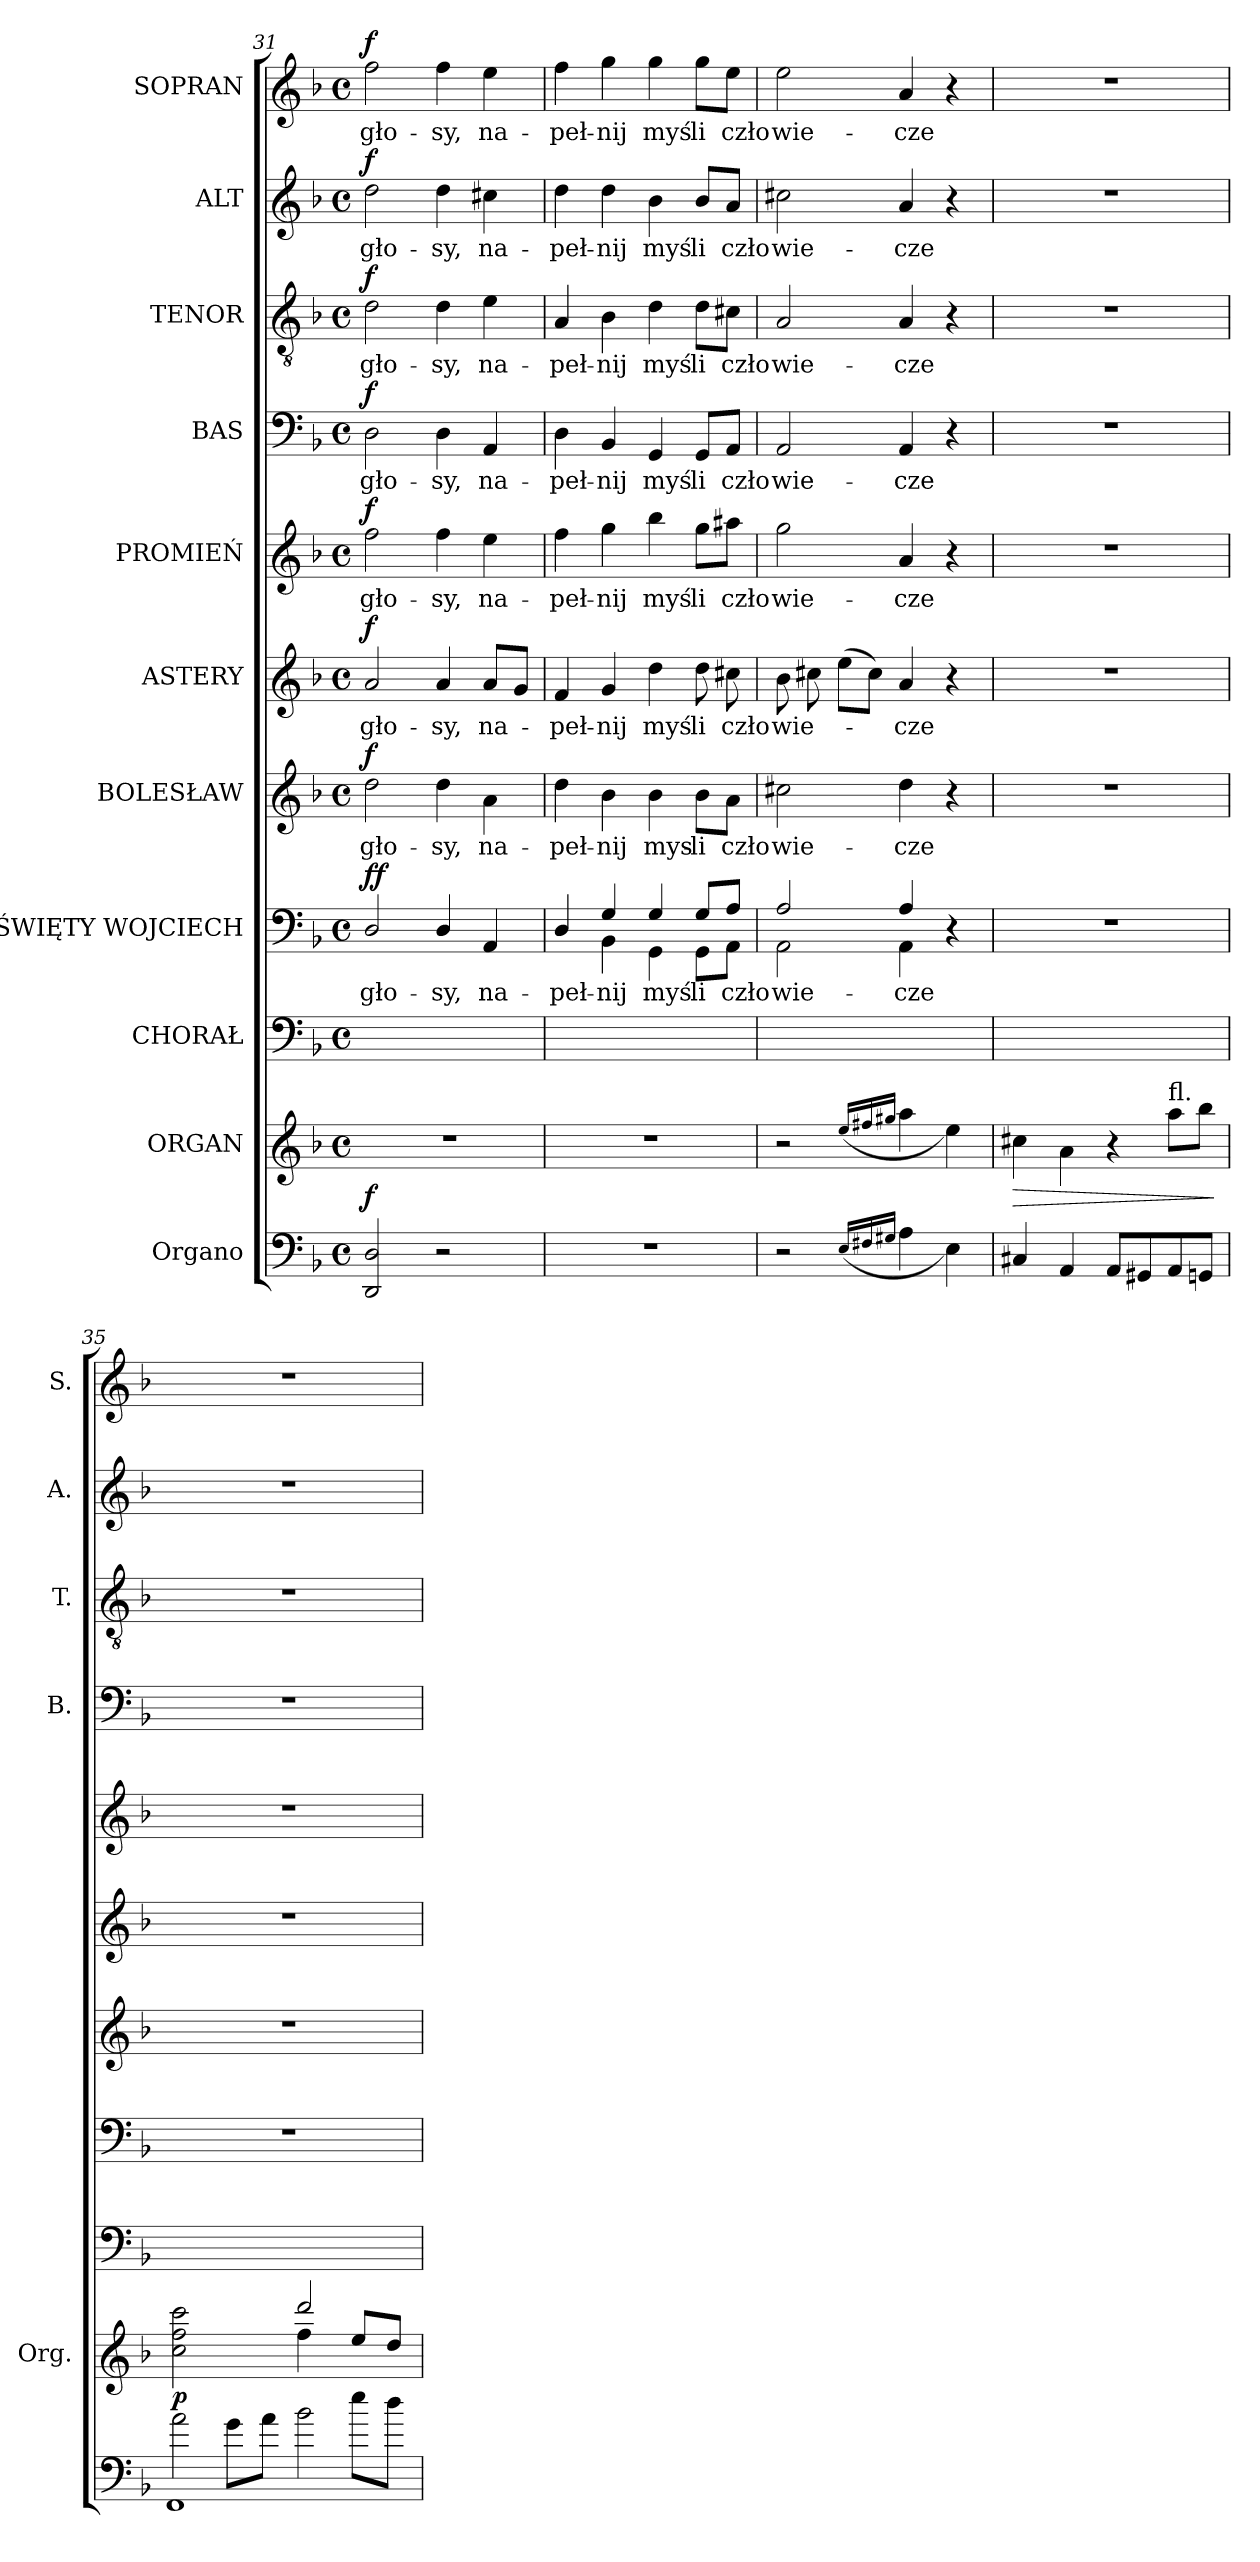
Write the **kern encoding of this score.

**kern	**kern	**dynam	**kern	**kern	**text	**dynam	**kern	**text	**dynam	**kern	**text	**dynam	**kern	**text	**dynam	**kern	**text	**dynam	**kern	**text	**dynam	**kern	**text	**dynam	**kern	**text	**dynam
*part11	*part10	*part10	*part9	*part8	*part8	*part8	*part7	*part7	*part7	*part6	*part6	*part6	*part5	*part5	*part5	*part4	*part4	*part4	*part3	*part3	*part3	*part2	*part2	*part2	*part1	*part1	*part1
*staff11	*staff10	*staff10	*staff9	*staff8	*staff8	*staff8	*staff7	*staff7	*staff7	*staff6	*staff6	*staff6	*staff5	*staff5	*staff5	*staff4	*staff4	*staff4	*staff3	*staff3	*staff3	*staff2	*staff2	*staff2	*staff1	*staff1	*staff1
*I"Organo	*I"ORGAN	*	*I"CHORAŁ	*I"ŚWIĘTY WOJCIECH	*	*	*I"BOLESŁAW	*	*	*I"ASTERY	*	*	*I"PROMIEŃ	*	*	*I"BAS	*	*	*I"TENOR	*	*	*I"ALT	*	*	*I"SOPRAN	*	*
*	*I'Org.	*	*	*	*	*	*	*	*	*	*	*	*	*	*	*I'B.	*	*	*I'T.	*	*	*I'A.	*	*	*I'S.	*	*
*clefF4	*clefG2	*	*clefF4	*clefF4	*	*	*clefG2	*	*	*clefG2	*	*	*clefG2	*	*	*clefF4	*	*	*clefGv2	*	*	*clefG2	*	*	*clefG2	*	*
*k[b-]	*k[b-]	*	*k[b-]	*k[b-]	*	*	*k[b-]	*	*	*k[b-]	*	*	*k[b-]	*	*	*k[b-]	*	*	*k[b-]	*	*	*k[b-]	*	*	*k[b-]	*	*
*d:	*d:	*	*d:	*d:	*	*	*d:	*	*	*d:	*	*	*d:	*	*	*d:	*	*	*d:	*	*	*d:	*	*	*d:	*	*
*M4/4	*M4/4	*	*M4/4	*M4/4	*	*	*M4/4	*	*	*M4/4	*	*	*M4/4	*	*	*M4/4	*	*	*M4/4	*	*	*M4/4	*	*	*M4/4	*	*
*met(c)	*met(c)	*	*met(c)	*met(c)	*	*	*met(c)	*	*	*met(c)	*	*	*met(c)	*	*	*met(c)	*	*	*met(c)	*	*	*met(c)	*	*	*met(c)	*	*
=31	=31	=31	=31	=31	=31	=31	=31	=31	=31	=31	=31	=31	=31	=31	=31	=31	=31	=31	=31	=31	=31	=31	=31	=31	=31	=31	=31
!	!	!	!	!	!	!LO:DY:a	!	!	!LO:DY:a	!	!	!LO:DY:a	!	!	!LO:DY:a	!	!	!LO:DY:a	!	!	!LO:DY:a	!	!	!LO:DY:a	!	!	!LO:DY:a
2DD/ 2D/	1r	f	1ryy	2D/	gło-	ff	2dd\	gło-	f	2a/	gło-	f	2ff\	gło-	f	2D\	gło-	f	2d\	gło-	f	2dd\	gło-	f	2ff\	gło-	f
2r	.	.	.	4D/	-sy,	.	4dd\	-sy,	.	4a/	-sy,	.	4ff\	-sy,	.	4D\	-sy,	.	4d\	-sy,	.	4dd\	-sy,	.	4ff\	-sy,	.
.	.	.	.	4AA/	na-	.	4a\	na-	.	8a/L	na-	.	4ee\	na-	.	4AA/	na-	.	4e\	na-	.	4cc#X\	na-	.	4ee\	na-	.
.	.	.	.	.	.	.	.	.	.	8g/J	.	.	.	.	.	.	.	.	.	.	.	.	.	.	.	.	.
=32	=32	=32	=32	=32	=32	=32	=32	=32	=32	=32	=32	=32	=32	=32	=32	=32	=32	=32	=32	=32	=32	=32	=32	=32	=32	=32	=32
*	*	*	*	*^	*	*	*	*	*	*	*	*	*	*	*	*	*	*	*	*	*	*	*	*	*	*	*
1r	1r	.	1ryy	4D/	4ryy	-peł-	.	4dd\	-peł-	.	4f/	-peł-	.	4ff\	-peł-	.	4D\	-peł-	.	4A/	-peł-	.	4dd\	-peł-	.	4ff\	-peł-	.
.	.	.	.	4G/	4BB-\	-nij	.	4b-\	-nij	.	4g/	-nij	.	4gg\	-nij	.	4BB-/	-nij	.	4B-\	-nij	.	4dd\	-nij	.	4gg\	-nij	.
.	.	.	.	4G/	4GG\	myś-	.	4b-\	mys-	.	4dd\	myś-	.	4bb-\	myś-	.	4GG/	myś-	.	4d\	myś-	.	4b-\	myś-	.	4gg\	myś-	.
.	.	.	.	8G/L	8GG\L	-li	.	8b-\L	-li	.	8dd\	-li	.	8gg\L	-li	.	8GG/L	-li	.	8d\L	-li	.	8b-/L	-li	.	8gg\L	-li	.
.	.	.	.	8A/J	8AA\J	czło-	.	8a\J	czło-	.	8cc#X\	czło-	.	8aa#X\J	czło-	.	8AA/J	czło-	.	8c#X\J	czło-	.	8a/J	czło-	.	8ee\J	czło-	.
=33	=33	=33	=33	=33	=33	=33	=33	=33	=33	=33	=33	=33	=33	=33	=33	=33	=33	=33	=33	=33	=33	=33	=33	=33	=33	=33	=33	=33
2r	2r	.	1ryy	2A/	2AA\	-wie-	.	2cc#X\	-wie-	.	8b-\	-wie-	.	2gg\	-wie-	.	2AA/	-wie-	.	2A/	-wie-	.	2cc#X\	-wie-	.	2ee\	-wie-	.
.	.	.	.	.	.	.	.	.	.	.	8cc#X\	.	.	.	.	.	.	.	.	.	.	.	.	.	.	.	.	.
.	.	.	.	.	.	.	.	.	.	.	(8ee\L	.	.	.	.	.	.	.	.	.	.	.	.	.	.	.	.	.
.	.	.	.	.	.	.	.	.	.	.	8cc#\J)	.	.	.	.	.	.	.	.	.	.	.	.	.	.	.	.	.
(16qqE/LL	(16qqee/LL	.	.	.	.	.	.	.	.	.	.	.	.	.	.	.	.	.	.	.	.	.	.	.	.	.	.	.
16qqF#X/	16qqff#X/	.	.	.	.	.	.	.	.	.	.	.	.	.	.	.	.	.	.	.	.	.	.	.	.	.	.	.
16qqG#X/JJ	16qqgg#X/JJ	.	.	.	.	.	.	.	.	.	.	.	.	.	.	.	.	.	.	.	.	.	.	.	.	.	.	.
4A\	4aa\	.	.	4A/	4AA\	-cze	.	4dd\	-cze	.	4a/	-cze	.	4a/	-cze	.	4AA/	-cze	.	4A/	-cze	.	4a/	-cze	.	4a/	-cze	.
4E\)	4ee\)	.	.	4r	4ryy	.	.	4r	.	.	4r	.	.	4r	.	.	4r	.	.	4r	.	.	4r	.	.	4r	.	.
=34	=34	=34	=34	=34	=34	=34	=34	=34	=34	=34	=34	=34	=34	=34	=34	=34	=34	=34	=34	=34	=34	=34	=34	=34	=34	=34	=34	=34
!	!	!LO:HP:b	!	!	!	!	!	!	!	!	!	!	!	!	!	!	!	!	!	!	!	!	!	!	!	!	!	!
*	*	*	*	*v	*v	*	*	*	*	*	*	*	*	*	*	*	*	*	*	*	*	*	*	*	*	*	*	*
4C#X/	4cc#X\	>	1ryy	1r	.	.	1r	.	.	1r	.	.	1r	.	.	1r	.	.	1r	.	.	1r	.	.	1r	.	.
4AA/	4a\	.	.	.	.	.	.	.	.	.	.	.	.	.	.	.	.	.	.	.	.	.	.	.	.	.	.
8AA/L	4r	.	.	.	.	.	.	.	.	.	.	.	.	.	.	.	.	.	.	.	.	.	.	.	.	.	.
8GG#X/	.	.	.	.	.	.	.	.	.	.	.	.	.	.	.	.	.	.	.	.	.	.	.	.	.	.	.
!	!LO:TX:a:t=fl.	!	!	!	!	!	!	!	!	!	!	!	!	!	!	!	!	!	!	!	!	!	!	!	!	!	!
8AA/	8aa\L	.	.	.	.	.	.	.	.	.	.	.	.	.	.	.	.	.	.	.	.	.	.	.	.	.	.
8GGn/J	8bb-\J	.	.	.	.	.	.	.	.	.	.	.	.	.	.	.	.	.	.	.	.	.	.	.	.	.	.
.	.	]	.	.	.	.	.	.	.	.	.	.	.	.	.	.	.	.	.	.	.	.	.	.	.	.	.
=35	=35	=35	=35	=35	=35	=35	=35	=35	=35	=35	=35	=35	=35	=35	=35	=35	=35	=35	=35	=35	=35	=35	=35	=35	=35	=35	=35
*^	*^	*	*	*	*	*	*	*	*	*	*	*	*	*	*	*	*	*	*	*	*	*	*	*	*	*	*
*	*^	*	*	*	*	*	*	*	*	*	*	*	*	*	*	*	*	*	*	*	*	*	*	*	*	*	*	*	*
2a\	4ryy	1FF	2cc\ 2ff\ 2ccc\	2ryy	p	1ryy	1r	.	.	1r	.	.	1r	.	.	1r	.	.	1r	.	.	1r	.	.	1r	.	.	1r	.	.
.	8g\L	.	.	.	.	.	.	.	.	.	.	.	.	.	.	.	.	.	.	.	.	.	.	.	.	.	.	.	.	.
.	8a\J	.	.	.	.	.	.	.	.	.	.	.	.	.	.	.	.	.	.	.	.	.	.	.	.	.	.	.	.	.
2b-\	4ryy	.	2ddd/	4ff\	.	.	.	.	.	.	.	.	.	.	.	.	.	.	.	.	.	.	.	.	.	.	.	.	.	.
.	8ee\L	.	.	8ee/L	.	.	.	.	.	.	.	.	.	.	.	.	.	.	.	.	.	.	.	.	.	.	.	.	.	.
.	8dd\J	.	.	8dd/J	.	.	.	.	.	.	.	.	.	.	.	.	.	.	.	.	.	.	.	.	.	.	.	.	.	.
*v	*v	*v	*	*	*	*	*	*	*	*	*	*	*	*	*	*	*	*	*	*	*	*	*	*	*	*	*	*	*	*
*	*v	*v	*	*	*	*	*	*	*	*	*	*	*	*	*	*	*	*	*	*	*	*	*	*	*	*	*	*
=	=	=	=	=	=	=	=	=	=	=	=	=	=	=	=	=	=	=	=	=	=	=	=	=	=	=	=
*-	*-	*-	*-	*-	*-	*-	*-	*-	*-	*-	*-	*-	*-	*-	*-	*-	*-	*-	*-	*-	*-	*-	*-	*-	*-	*-	*-
